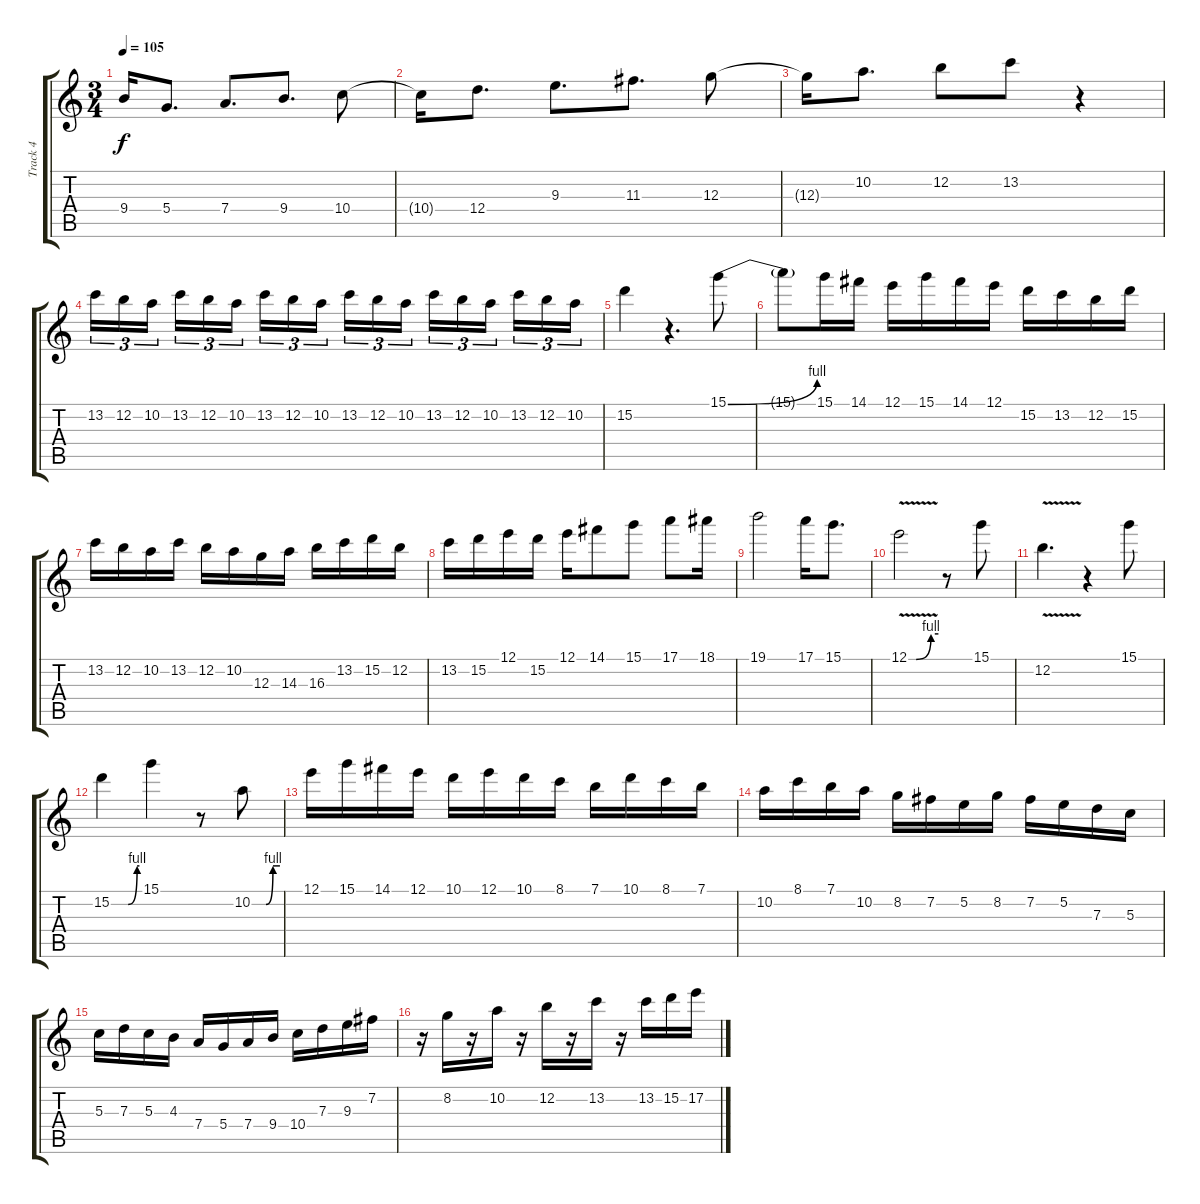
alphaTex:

\track ("Track 4" "Track 4") {instrument overdrivenguitar}
\staff {score tabs}
\tuning (E4 B3 G3 D3 A2 E2) {hide}
\ts (3 4)
\tempo 105
\clef g2
\ks c
9.4.16{dy f} 5.4.8{d} 7.4.8{d} 9.4.8{d} 10.4.8 |
10.4{t}.16 12.4.8{d} 9.3.8{d} 11.3.8{d} 12.3.8 |
12.3{t}.16 10.2.8{d} 12.2.8 13.2.8 r.4 |
13.2.16{tu (3 2)} 12.2.16{tu (3 2)} 10.2.16{tu (3 2)} 13.2.16{tu (3 2)} 12.2.16{tu (3 2)} 10.2.16{tu (3 2)} 13.2.16{tu (3 2)} 12.2.16{tu (3 2)} 10.2.16{tu (3 2)} 13.2.16{tu (3 2)} 12.2.16{tu (3 2)} 10.2.16{tu (3 2)} 13.2.16{tu (3 2)} 12.2.16{tu (3 2)} 10.2.16{tu (3 2)} 13.2.16{tu (3 2)} 12.2.16{tu (3 2)} 10.2.16{tu (3 2)} |
15.2.4 r.4{d} 15.1{be (bend 0 0 60 4)}.8 |
15.1{t}.8 15.1.16 14.1.16 12.1.16 15.1.16 14.1.16 12.1.16 15.2.16 13.2.16 12.2.16 15.2.16 |
13.2.16 12.2.16 10.2.16 13.2.16 12.2.16 10.2.16 12.3.16 14.3.16 16.3.16 13.2.16 15.2.16 12.2.16 |
13.2.16 15.2.16 12.1.16 15.2.16 12.1.16 14.1.8 15.1.8 17.1.8 18.1.16 |
19.1.2 17.1.16 15.1.8{d} |
12.1{be (custom 0 0 15 0 45 4 60 4) v}.2 r.8 15.1.8 |
12.2{v}.4{d} r.4 15.1.8 |
15.2{be (custom 0 0 36 0 55 4 60 4)}.4 15.1.4 r.8 10.2{be (custom 0 0 30 0 45 4 60 4)}.8 |
12.1.16 15.1.16 14.1.16 12.1.16 10.1.16 12.1.16 10.1.16 8.1.16 7.1.16 10.1.16 8.1.16 7.1.16 |
10.2.16 8.1.16 7.1.16 10.2.16 8.2.16 7.2.16 5.2.16 8.2.16 7.2.16 5.2.16 7.3.16 5.3.16 |
5.3.16 7.3.16 5.3.16 4.3.16 7.4.16 5.4.16 7.4.16 9.4.16 10.4.16 7.3.16 9.3.16 7.2.16 |
r.16 8.2.16 r.16 10.2.16 r.16 12.2.16 r.16 13.2.16 r.16 13.2.16 15.2.16 17.2.16
